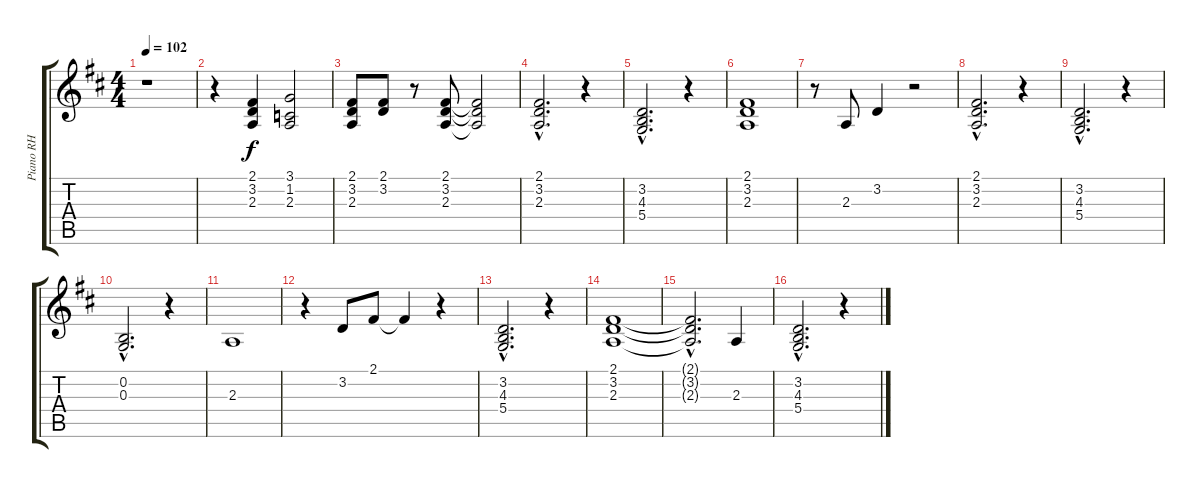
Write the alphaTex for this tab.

\track ("Piano RH" "Piano RH") {instrument brightacousticpiano}
\staff {score tabs}
\tuning (E4 B3 G3 D3 A2 E2) {hide}
\ts (4 4)
\tempo 102
\clef g2
\ks d
r.1{dy f instrument brightacousticpiano} |
r.4 (2.1 3.2 2.3).4 (3.1 1.2 2.3).2 |
(2.1 3.2 2.3).8 (2.1 3.2).8 r.8 (2.1 3.2 2.3).8 (2.1{t} 3.2{t} 2.3{t}).2 |
(2.1{hac} 3.2{hac} 2.3{hac}).2{d} r.4 |
(3.2{hac} 4.3{hac} 5.4{hac}).2{d} r.4 |
(2.1 3.2 2.3).1 |
r.8 2.3.8 3.2.4 r.2 |
(2.1{hac} 3.2{hac} 2.3{hac}).2{d} r.4 |
(3.2{hac} 4.3{hac} 5.4{hac}).2{d} r.4 |
(0.2{hac} 0.3{hac}).2{d} r.4 |
2.3.1 |
r.4 3.2.8 2.1.8 2.1{t}.4 r.4 |
(3.2{hac} 4.3{hac} 5.4{hac}).2{d} r.4 |
(2.1 3.2 2.3).1 |
(2.1{hac t} 3.2{hac t} 2.3{hac t}).2{d} 2.3.4 |
(3.2{hac} 4.3{hac} 5.4{hac}).2{d} r.4
